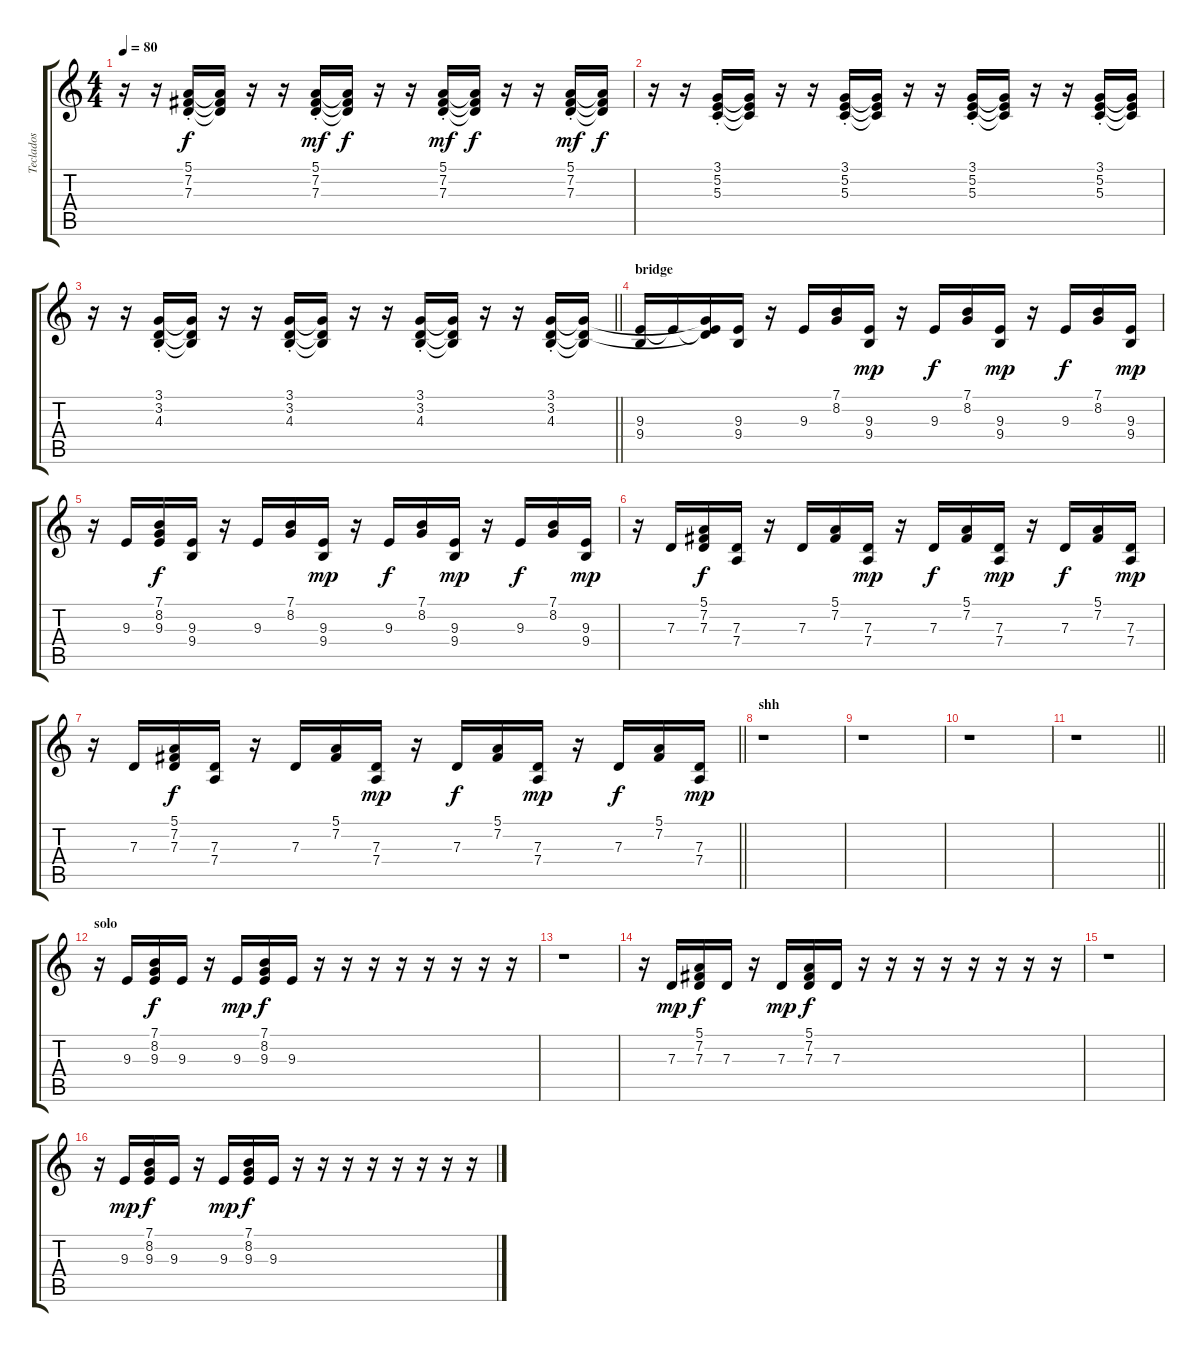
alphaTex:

\track ("Teclados" "Teclados") {instrument drawbarorgan}
\staff {score tabs}
\tuning (E4 B3 G3 D3 A2 E2) {hide}
\ts (4 4)
\tempo 80
\clef g2
\ks c
r.16{dy f} r.16 (5.1{st} 7.2{st} 7.3{st}).16 (5.1{t} 7.2{t} 7.3{t}).16 r.16 r.16 (5.1{st} 7.2{st} 7.3).16{dy mf} (5.1{t} 7.2{t} 7.3{t}).16{dy f} r.16 r.16 (5.1{st} 7.2{st} 7.3).16{dy mf} (5.1{t} 7.2{t} 7.3{t}).16{dy f} r.16 r.16 (5.1{st} 7.2{st} 7.3).16{dy mf} (5.1{t} 7.2{t} 7.3{t}).16{dy f} |
r.16 r.16 (3.1{st} 5.2{st} 5.3{st}).16 (3.1{t} 5.2{t} 5.3{t}).16 r.16 r.16 (3.1{st} 5.2{st} 5.3{st}).16 (3.1{t} 5.2{t} 5.3{t}).16 r.16 r.16 (3.1{st} 5.2{st} 5.3{st}).16 (3.1{t} 5.2{t} 5.3{t}).16 r.16 r.16 (3.1{st} 5.2{st} 5.3{st}).16 (3.1{t} 5.2{t} 5.3{t}).16 |
\barLineRight lightlight
r.16 r.16 (3.1{st} 3.2{st} 4.3{st}).16 (3.1{t} 3.2{t} 4.3{t}).16 r.16 r.16 (3.1{st} 3.2{st} 4.3{st}).16 (3.1{t} 3.2{t} 4.3{t}).16 r.16 r.16 (3.1{st} 3.2{st} 4.3{st}).16 (3.1{t} 3.2{t} 4.3{t}).16 r.16 r.16 (3.1{st} 3.2{st} 4.3{st}).16 (3.1{t} 3.2{t} 4.3{t}).16 |
\section ("" "bridge")
(9.3 9.4).16 9.3{t}.16 (3.1{t} 3.2{t} 9.3{t}).16 (9.3 9.4).16 r.16 9.3.16 (7.1 8.2).16 (9.3 9.4).16{dy mp} r.16 9.3.16{dy f} (7.1 8.2).16 (9.3 9.4).16{dy mp} r.16 9.3.16{dy f} (7.1 8.2).16 (9.3 9.4).16{dy mp} |
r.16 9.3.16 (7.1 8.2 9.3).16{dy f} (9.3 9.4).16 r.16 9.3.16 (7.1 8.2).16 (9.3 9.4).16{dy mp} r.16 9.3.16{dy f} (7.1 8.2).16 (9.3 9.4).16{dy mp} r.16 9.3.16{dy f} (7.1 8.2).16 (9.3 9.4).16{dy mp} |
r.16 7.3.16 (5.1 7.2 7.3).16{dy f} (7.3 7.4).16 r.16 7.3.16 (5.1 7.2).16 (7.3 7.4).16{dy mp} r.16 7.3.16{dy f} (5.1 7.2).16 (7.3 7.4).16{dy mp} r.16 7.3.16{dy f} (5.1 7.2).16 (7.3 7.4).16{dy mp} |
\barLineRight lightlight
r.16 7.3.16 (5.1 7.2 7.3).16{dy f} (7.3 7.4).16 r.16 7.3.16 (5.1 7.2).16 (7.3 7.4).16{dy mp} r.16 7.3.16{dy f} (5.1 7.2).16 (7.3 7.4).16{dy mp} r.16 7.3.16{dy f} (5.1 7.2).16 (7.3 7.4).16{dy mp} |
\section ("" "shh")
r.1 |
r.1 |
r.1 |
\barLineRight lightlight
r.1 |
\section ("" "solo")
r.16{volume 12} 9.3.16 (7.1 8.2 9.3).16{dy f} 9.3.16 r.16 9.3.16{dy mp} (7.1 8.2 9.3).16{dy f} 9.3.16 r.16 r.16 r.16 r.16 r.16 r.16 r.16 r.16 |
r.1 |
r.16{volume 12} 7.3.16{dy mp} (5.1 7.2 7.3).16{dy f} 7.3.16 r.16 7.3.16{dy mp} (5.1 7.2 7.3).16{dy f} 7.3.16 r.16 r.16 r.16 r.16 r.16 r.16 r.16 r.16 |
r.1 |
r.16{volume 12} 9.3.16{dy mp} (7.1 8.2 9.3).16{dy f} 9.3.16 r.16 9.3.16{dy mp} (7.1 8.2 9.3).16{dy f} 9.3.16 r.16 r.16 r.16 r.16 r.16 r.16 r.16 r.16
